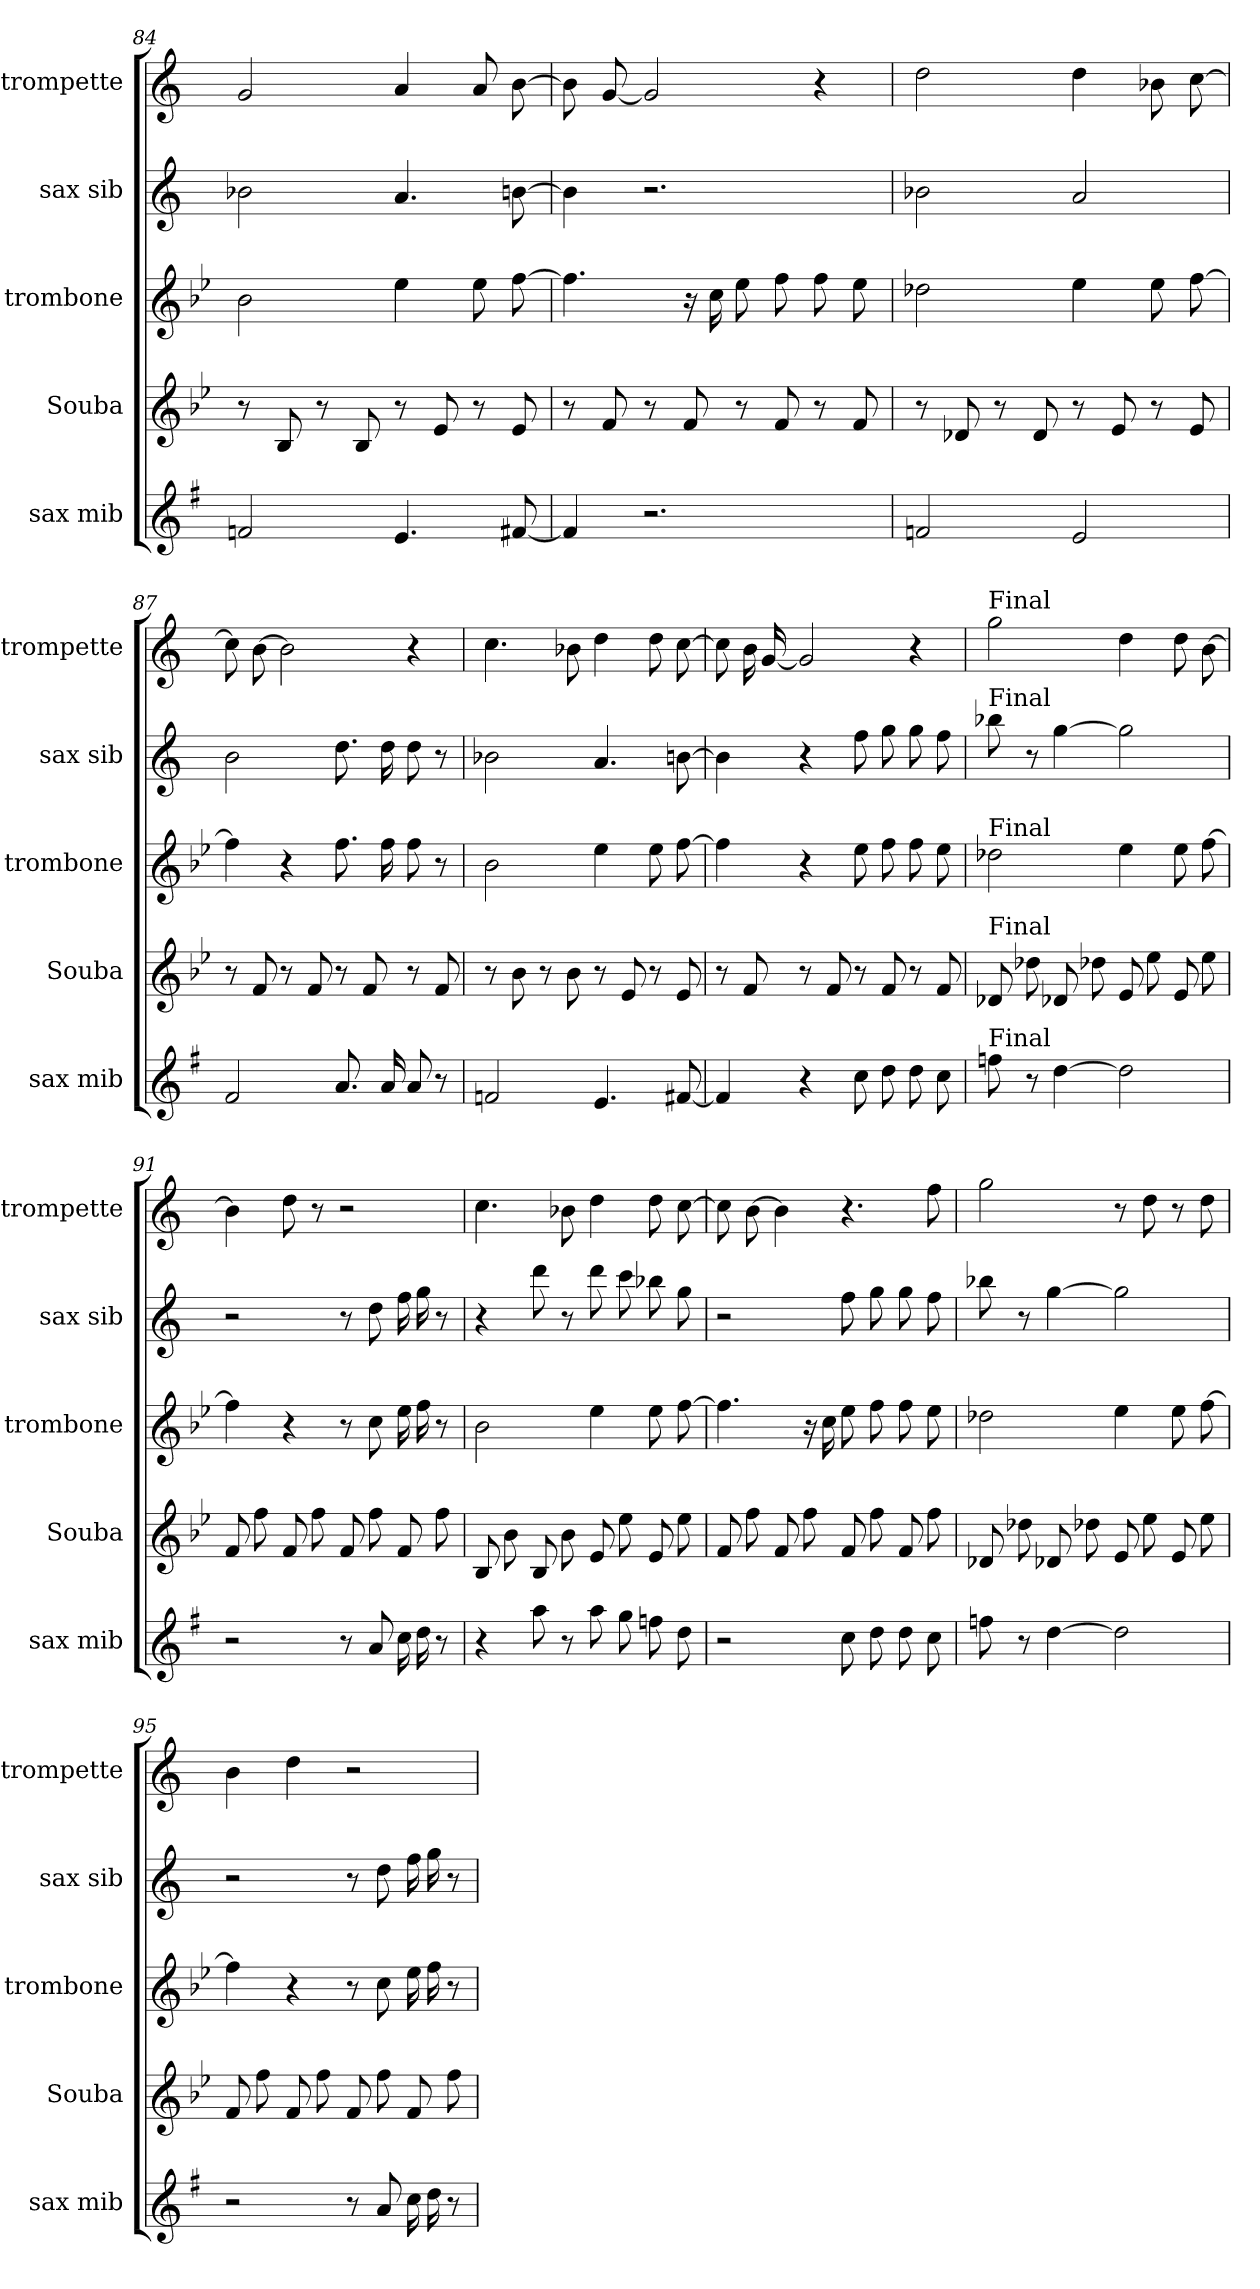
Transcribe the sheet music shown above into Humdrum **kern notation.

**kern	**kern	**kern	**kern	**kern
*part5	*part4	*part3	*part2	*part1
*staff5	*staff4	*staff3	*staff2	*staff1
*I"sax mib	*I"Souba	*I"trombone	*I"sax sib	*I"trompette
*I'sax mib	*I'Souba	*I'trombone	*I'sax sib	*I'trompette
*clefG2	*clefG2	*clefG2	*clefG2	*clefG2
*ITrd-2c-3	*ITrd15c26	*ITrd8c14	*ITrd1c2	*ITrd1c2
*k[b-e-]	*k[b-e-]	*k[b-e-]	*k[b-e-]	*k[b-e-]
=84	=84	=84	=84	=84
2a-X	8r	2B-	2a-X	2f
.	8BBB-	.	.	.
.	8r	.	.	.
.	8BBB-	.	.	.
4.g	8r	4e-	4.g	4g
.	8EE-	.	.	.
.	8r	8e-	.	8g
[8an	8EE-	[8f	[8an	[8a
=85	=85	=85	=85	=85
4a]	8r	4.f]	4a]	8a]
.	8FF	.	.	[8f
2.r	8r	.	2.r	2f]
.	8FF	16r	.	.
.	.	16c	.	.
.	8r	8e-	.	.
.	8FF	8f	.	.
.	8r	8f	.	4r
.	8FF	8e-	.	.
=86	=86	=86	=86	=86
2a-X	8r	2d-X	2a-X	2cc
.	8DD-X	.	.	.
.	8r	.	.	.
.	8DD-	.	.	.
2g	8r	4e-	2g	4cc
.	8EE-	.	.	.
.	8r	8e-	.	8a-X
.	8EE-	[8f	.	[8b-
=87	=87	=87	=87	=87
2a	8r	4f]	2a	8b-]
.	8FF	.	.	[8a
.	8r	4r	.	2a]
.	8FF	.	.	.
8.cc	8r	8.f	8.cc	.
.	8FF	.	.	.
16cc	.	16f	16cc	.
8cc	8r	8f	8cc	4r
8r	8FF	8r	8r	.
=88	=88	=88	=88	=88
2a-X	8r	2B-	2a-X	4.b-
.	8BB-	.	.	.
.	8r	.	.	.
.	8BB-	.	.	8a-X
4.g	8r	4e-	4.g	4cc
.	8EE-	.	.	.
.	8r	8e-	.	8cc
[8an	8EE-	[8f	[8an	[8b-
=89	=89	=89	=89	=89
4a]	8r	4f]	4a]	8b-]
.	8FF	.	.	16a
.	.	.	.	[16f
4r	8r	4r	4r	2f]
.	8FF	.	.	.
8ee-	8r	8e-	8ee-	.
8ff	8FF	8f	8ff	.
8ff	8r	8f	8ff	4r
8ee-	8FF	8e-	8ee-	.
=90	=90	=90	=90	=90
!	!	!	!	!LO:TX:t=Final
!	!	!	!LO:TX:t=Final	!
!	!	!LO:TX:t=Final	!	!
!	!LO:TX:t=Final	!	!	!
!LO:TX:t=Final	!	!	!	!
8aa-X	8DD-X	2d-X	8aa-X	2ff
8r	8D-X	.	8r	.
[4ff	8DD-X	.	[4ff	.
.	8D-X	.	.	.
2ff]	8EE-	4e-	2ff]	4cc
.	8E-	.	.	.
.	8EE-	8e-	.	8cc
.	8E-	[8f	.	[8a
=91	=91	=91	=91	=91
2r	8FF	4f]	2r	4a]
.	8F	.	.	.
.	8FF	4r	.	8cc
.	8F	.	.	8r
8r	8FF	8r	8r	2r
8cc	8F	8c	8cc	.
16ee-	8FF	16e-	16ee-	.
16ff	.	16f	16ff	.
8r	8F	8r	8r	.
=92	=92	=92	=92	=92
4r	8BBB-	2B-	4r	4.b-
.	8BB-	.	.	.
8ccc	8BBB-	.	8ccc	.
8r	8BB-	.	8r	8a-X
8ccc	8EE-	4e-	8ccc	4cc
8bb-	8E-	.	8bb-	.
8aa-X	8EE-	8e-	8aa-X	8cc
8ff	8E-	[8f	8ff	[8b-
=93	=93	=93	=93	=93
2r	8FF	4.f]	2r	8b-]
.	8F	.	.	[8a
.	8FF	.	.	4a]
.	8F	16r	.	.
.	.	16c	.	.
8ee-	8FF	8e-	8ee-	4.r
8ff	8F	8f	8ff	.
8ff	8FF	8f	8ff	.
8ee-	8F	8e-	8ee-	8ee-
=94	=94	=94	=94	=94
8aa-X	8DD-X	2d-X	8aa-X	2ff
8r	8D-X	.	8r	.
[4ff	8DD-X	.	[4ff	.
.	8D-X	.	.	.
2ff]	8EE-	4e-	2ff]	8r
.	8E-	.	.	8cc
.	8EE-	8e-	.	8r
.	8E-	[8f	.	8cc
=95	=95	=95	=95	=95
2r	8FF	4f]	2r	4a
.	8F	.	.	.
.	8FF	4r	.	4cc
.	8F	.	.	.
8r	8FF	8r	8r	2r
8cc	8F	8c	8cc	.
16ee-	8FF	16e-	16ee-	.
16ff	.	16f	16ff	.
8r	8F	8r	8r	.
=	=	=	=	=
*-	*-	*-	*-	*-
